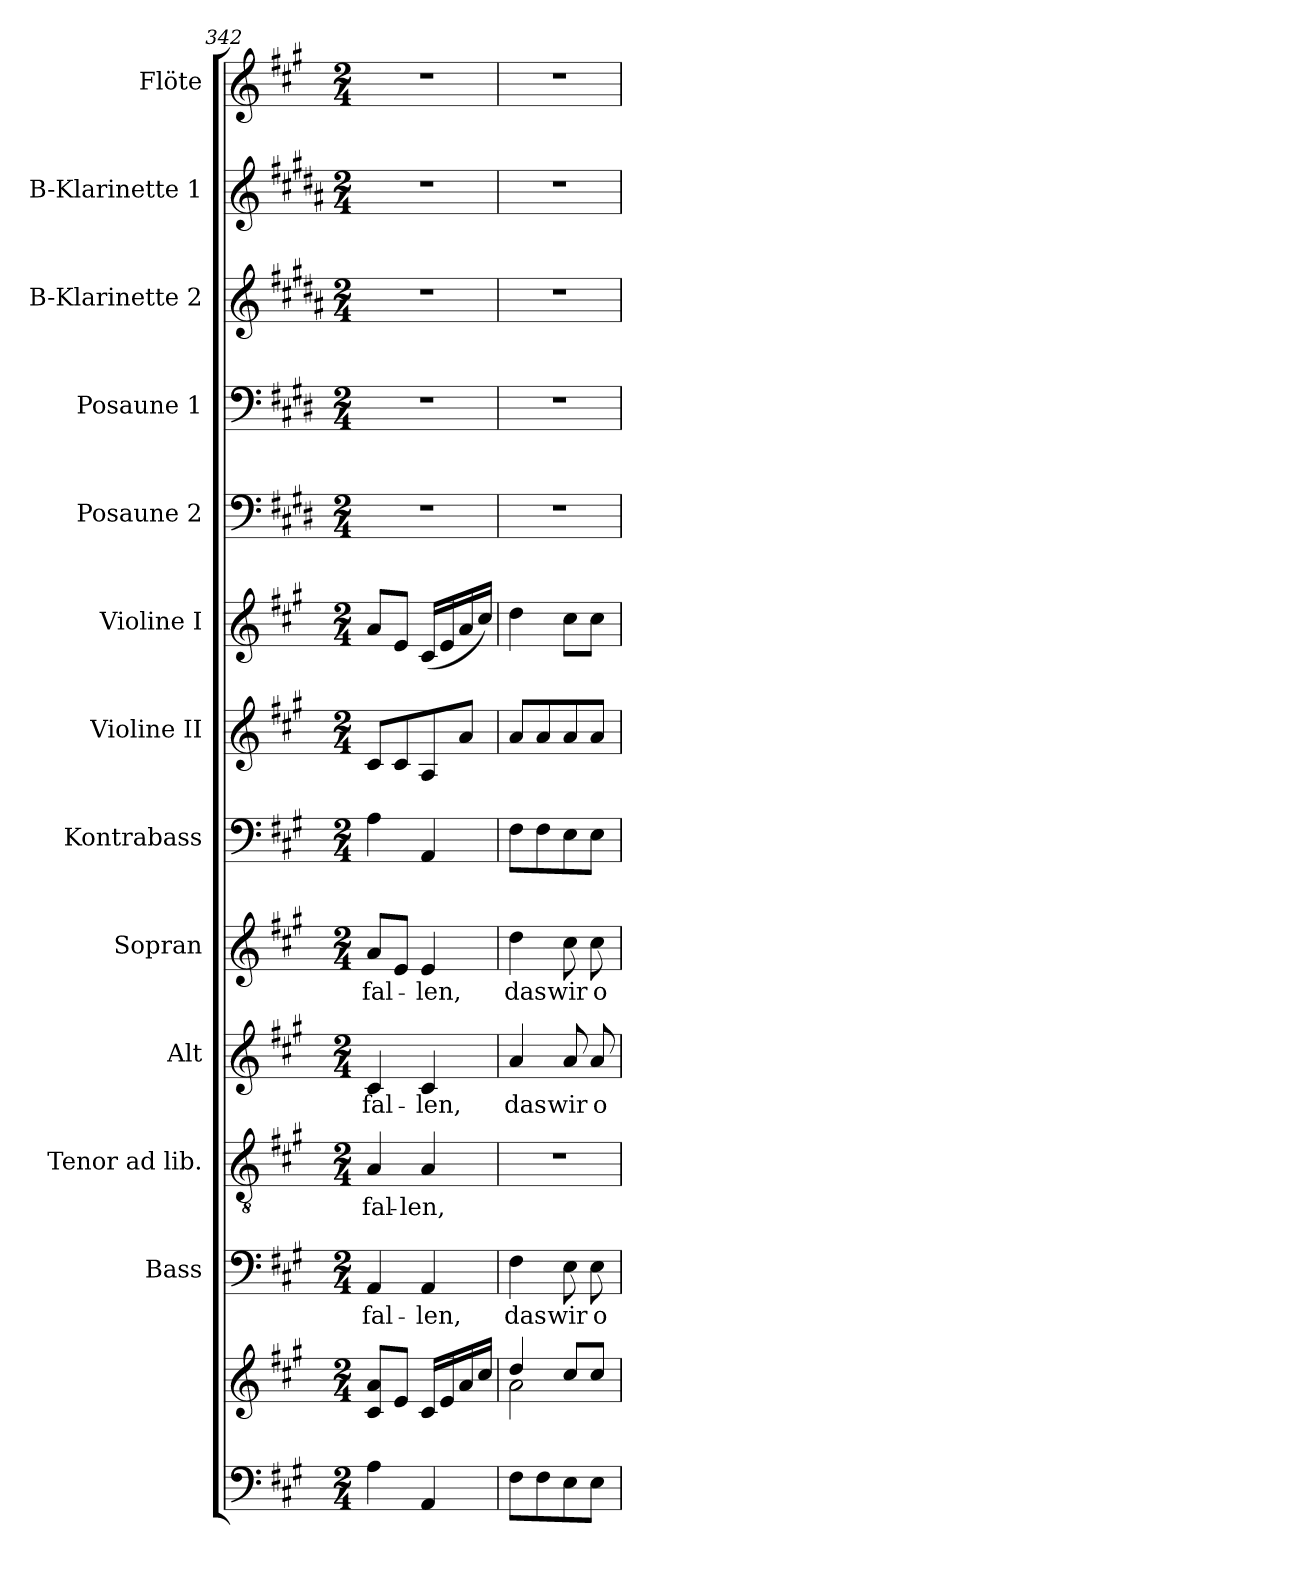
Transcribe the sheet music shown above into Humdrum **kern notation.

**kern	**kern	**kern	**text	**kern	**text	**kern	**text	**kern	**text	**kern	**kern	**kern	**kern	**kern	**kern	**kern	**kern
*part13	*part13	*part12	*part12	*part11	*part11	*part10	*part10	*part9	*part9	*part8	*part7	*part6	*part5	*part4	*part3	*part2	*part1
*staff14	*staff13	*staff12	*staff12	*staff11	*staff11	*staff10	*staff10	*staff9	*staff9	*staff8	*staff7	*staff6	*staff5	*staff4	*staff3	*staff2	*staff1
*	*	*I"Bass	*	*I"Tenor ad lib.	*	*I"Alt	*	*I"Sopran	*	*I"Kontrabass	*I"Violine II	*I"Violine I	*I"Posaune 2	*I"Posaune 1	*I"B-Klarinette 2	*I"B-Klarinette 1	*I"Flöte
*	*	*I'B.	*	*I'T.	*	*I'A.	*	*I'S.	*	*I'Kb.	*I'Vl. II	*I'Vl. I	*I'Pos 2	*I'Pos. 1	*I'B Kl. 2	*I'B Kl. 1	*I'Fl.
*clefF4	*clefG2	*clefF4	*	*clefGv2	*	*clefG2	*	*clefG2	*	*clefF4	*clefG2	*clefG2	*clefF4	*clefF4	*clefG2	*clefG2	*clefG2
*	*	*	*	*	*	*	*	*	*	*ITrd7c12	*	*	*ITrd4c7	*ITrd4c7	*ITrd1c2	*ITrd1c2	*
*k[f#c#g#]	*k[f#c#g#]	*k[f#c#g#]	*	*k[f#c#g#]	*	*k[f#c#g#]	*	*k[f#c#g#]	*	*k[f#c#g#]	*k[f#c#g#]	*k[f#c#g#]	*k[f#c#g#]	*k[f#c#g#]	*k[f#c#g#]	*k[f#c#g#]	*k[f#c#g#]
*A:	*A:	*A:	*	*A:	*	*A:	*	*A:	*	*A:	*A:	*A:	*A:	*A:	*A:	*A:	*A:
*M2/4	*M2/4	*M2/4	*	*M2/4	*	*M2/4	*	*M2/4	*	*M2/4	*M2/4	*M2/4	*M2/4	*M2/4	*M2/4	*M2/4	*M2/4
=342	=342	=342	=342	=342	=342	=342	=342	=342	=342	=342	=342	=342	=342	=342	=342	=342	=342
!	!	!	!LO:LY:b	!	!LO:LY:b	!	!LO:LY:b	!	!LO:LY:b	!	!	!	!	!	!	!	!
4A\	8c#/ 8a/L	4AA/	-fal-	4A/	-fal-	4c#/	-fal-	8a/L	-fal-	4AA\	8c#/L	8a/L	2r	2r	2r	2r	2r
.	8e/J	.	.	.	.	.	.	8e/J	.	.	8c#/	8e/J	.	.	.	.	.
!	!	!	!LO:LY:b	!	!LO:LY:b	!	!LO:LY:b	!	!LO:LY:b	!	!	!	!	!	!	!	!
4AA/	16c#/LL	4AA/	-len,	4A/	-len,	4c#/	-len,	4e/	-len,	4AAA/	8A/	(<16c#/LL	.	.	.	.	.
.	16e/	.	.	.	.	.	.	.	.	.	.	16e/	.	.	.	.	.
.	16a/	.	.	.	.	.	.	.	.	.	8a/J	16a/	.	.	.	.	.
.	16cc#/JJ	.	.	.	.	.	.	.	.	.	.	16cc#/JJ)	.	.	.	.	.
=343	=343	=343	=343	=343	=343	=343	=343	=343	=343	=343	=343	=343	=343	=343	=343	=343	=343
*	*^	*	*	*	*	*	*	*	*	*	*	*	*	*	*	*	*
!	!	!	!	!LO:LY:b	!	!	!	!LO:LY:b	!	!LO:LY:b	!	!	!	!	!	!	!	!
8F#\L	4dd/	2a\	4F#\	das	2r	.	4a/	das	4dd\	das	8FF#\L	8a/L	4dd\	2r	2r	2r	2r	2r
8F#\	.	.	.	.	.	.	.	.	.	.	8FF#\	8a/	.	.	.	.	.	.
!	!	!	!	!LO:LY:b	!	!	!	!LO:LY:b	!	!LO:LY:b	!	!	!	!	!	!	!	!
8E\	8cc#/L	.	8E\	wir	.	.	8a/	wir	8cc#\	wir	8EE\	8a/	8cc#\L	.	.	.	.	.
!	!	!	!	!LO:LY:b	!	!	!	!LO:LY:b	!	!LO:LY:b	!	!	!	!	!	!	!	!
8E\J	8cc#/J	.	8E\	o	.	.	8a/	o	8cc#\	o	8EE\J	8a/J	8cc#\J	.	.	.	.	.
*	*v	*v	*	*	*	*	*	*	*	*	*	*	*	*	*	*	*	*
=	=	=	=	=	=	=	=	=	=	=	=	=	=	=	=	=	=
*-	*-	*-	*-	*-	*-	*-	*-	*-	*-	*-	*-	*-	*-	*-	*-	*-	*-
